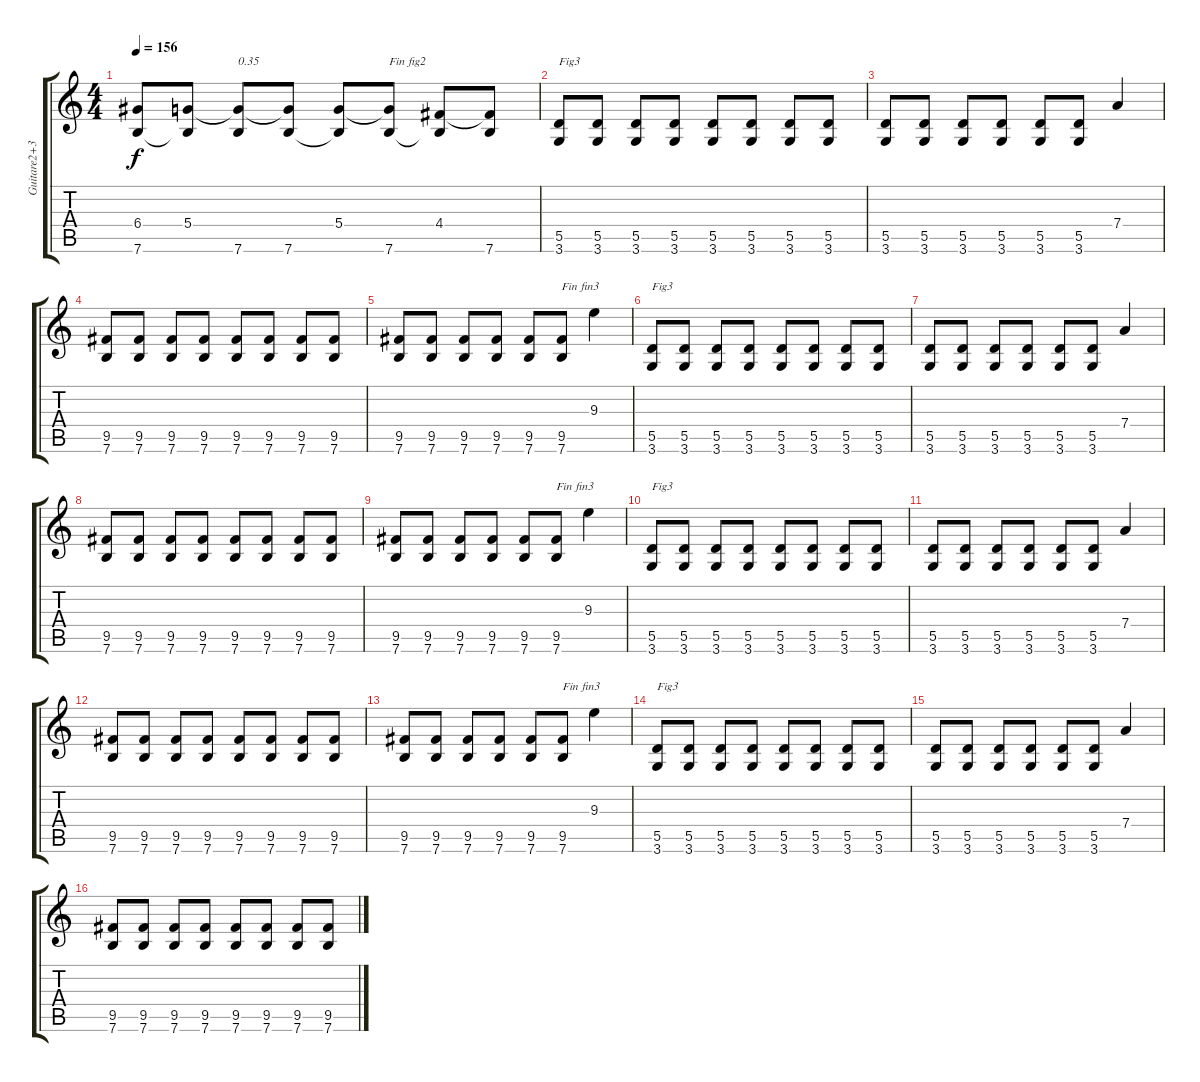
\track ("Guitare2+3" "Guitare2+3") {instrument electricguitarjazz}
\staff {score tabs}
\tuning (E4 B3 G3 D3 A2 E2) {hide}
\ts (4 4)
\tempo 156
\clef g2
\ks c
(6.4{t} 7.6).8{dy f} (5.4 7.6{t}).8 (5.4{t} 7.6).8{txt "0.35"} (5.4{t} 7.6).8 (5.4 7.6{t}).8 (5.4{t} 7.6).8{txt "Fin fig2"} (4.4 7.6{t}).8 (4.4{t} 7.6).8 |
(5.5 3.6).8{txt "Fig3"} (5.5 3.6).8 (5.5 3.6).8 (5.5 3.6).8 (5.5 3.6).8 (5.5 3.6).8 (5.5 3.6).8 (5.5 3.6).8 |
(5.5 3.6).8 (5.5 3.6).8 (5.5 3.6).8 (5.5 3.6).8 (5.5 3.6).8 (5.5 3.6).8 7.4.4 |
(9.5 7.6).8 (9.5 7.6).8 (9.5 7.6).8 (9.5 7.6).8 (9.5 7.6).8 (9.5 7.6).8 (9.5 7.6).8 (9.5 7.6).8 |
(9.5 7.6).8 (9.5 7.6).8 (9.5 7.6).8 (9.5 7.6).8 (9.5 7.6).8 (9.5 7.6).8{txt "Fin fin3"} 9.3.4 |
(5.5 3.6).8{txt "Fig3"} (5.5 3.6).8 (5.5 3.6).8 (5.5 3.6).8 (5.5 3.6).8 (5.5 3.6).8 (5.5 3.6).8 (5.5 3.6).8 |
(5.5 3.6).8 (5.5 3.6).8 (5.5 3.6).8 (5.5 3.6).8 (5.5 3.6).8 (5.5 3.6).8 7.4.4 |
(9.5 7.6).8 (9.5 7.6).8 (9.5 7.6).8 (9.5 7.6).8 (9.5 7.6).8 (9.5 7.6).8 (9.5 7.6).8 (9.5 7.6).8 |
(9.5 7.6).8 (9.5 7.6).8 (9.5 7.6).8 (9.5 7.6).8 (9.5 7.6).8 (9.5 7.6).8{txt "Fin fin3"} 9.3.4 |
(5.5 3.6).8{txt "Fig3"} (5.5 3.6).8 (5.5 3.6).8 (5.5 3.6).8 (5.5 3.6).8 (5.5 3.6).8 (5.5 3.6).8 (5.5 3.6).8 |
(5.5 3.6).8 (5.5 3.6).8 (5.5 3.6).8 (5.5 3.6).8 (5.5 3.6).8 (5.5 3.6).8 7.4.4 |
(9.5 7.6).8 (9.5 7.6).8 (9.5 7.6).8 (9.5 7.6).8 (9.5 7.6).8 (9.5 7.6).8 (9.5 7.6).8 (9.5 7.6).8 |
(9.5 7.6).8 (9.5 7.6).8 (9.5 7.6).8 (9.5 7.6).8 (9.5 7.6).8 (9.5 7.6).8{txt "Fin fin3"} 9.3.4 |
(5.5 3.6).8{txt "Fig3"} (5.5 3.6).8 (5.5 3.6).8 (5.5 3.6).8 (5.5 3.6).8 (5.5 3.6).8 (5.5 3.6).8 (5.5 3.6).8 |
(5.5 3.6).8 (5.5 3.6).8 (5.5 3.6).8 (5.5 3.6).8 (5.5 3.6).8 (5.5 3.6).8 7.4.4 |
(9.5 7.6).8 (9.5 7.6).8 (9.5 7.6).8 (9.5 7.6).8 (9.5 7.6).8 (9.5 7.6).8 (9.5 7.6).8 (9.5 7.6).8
